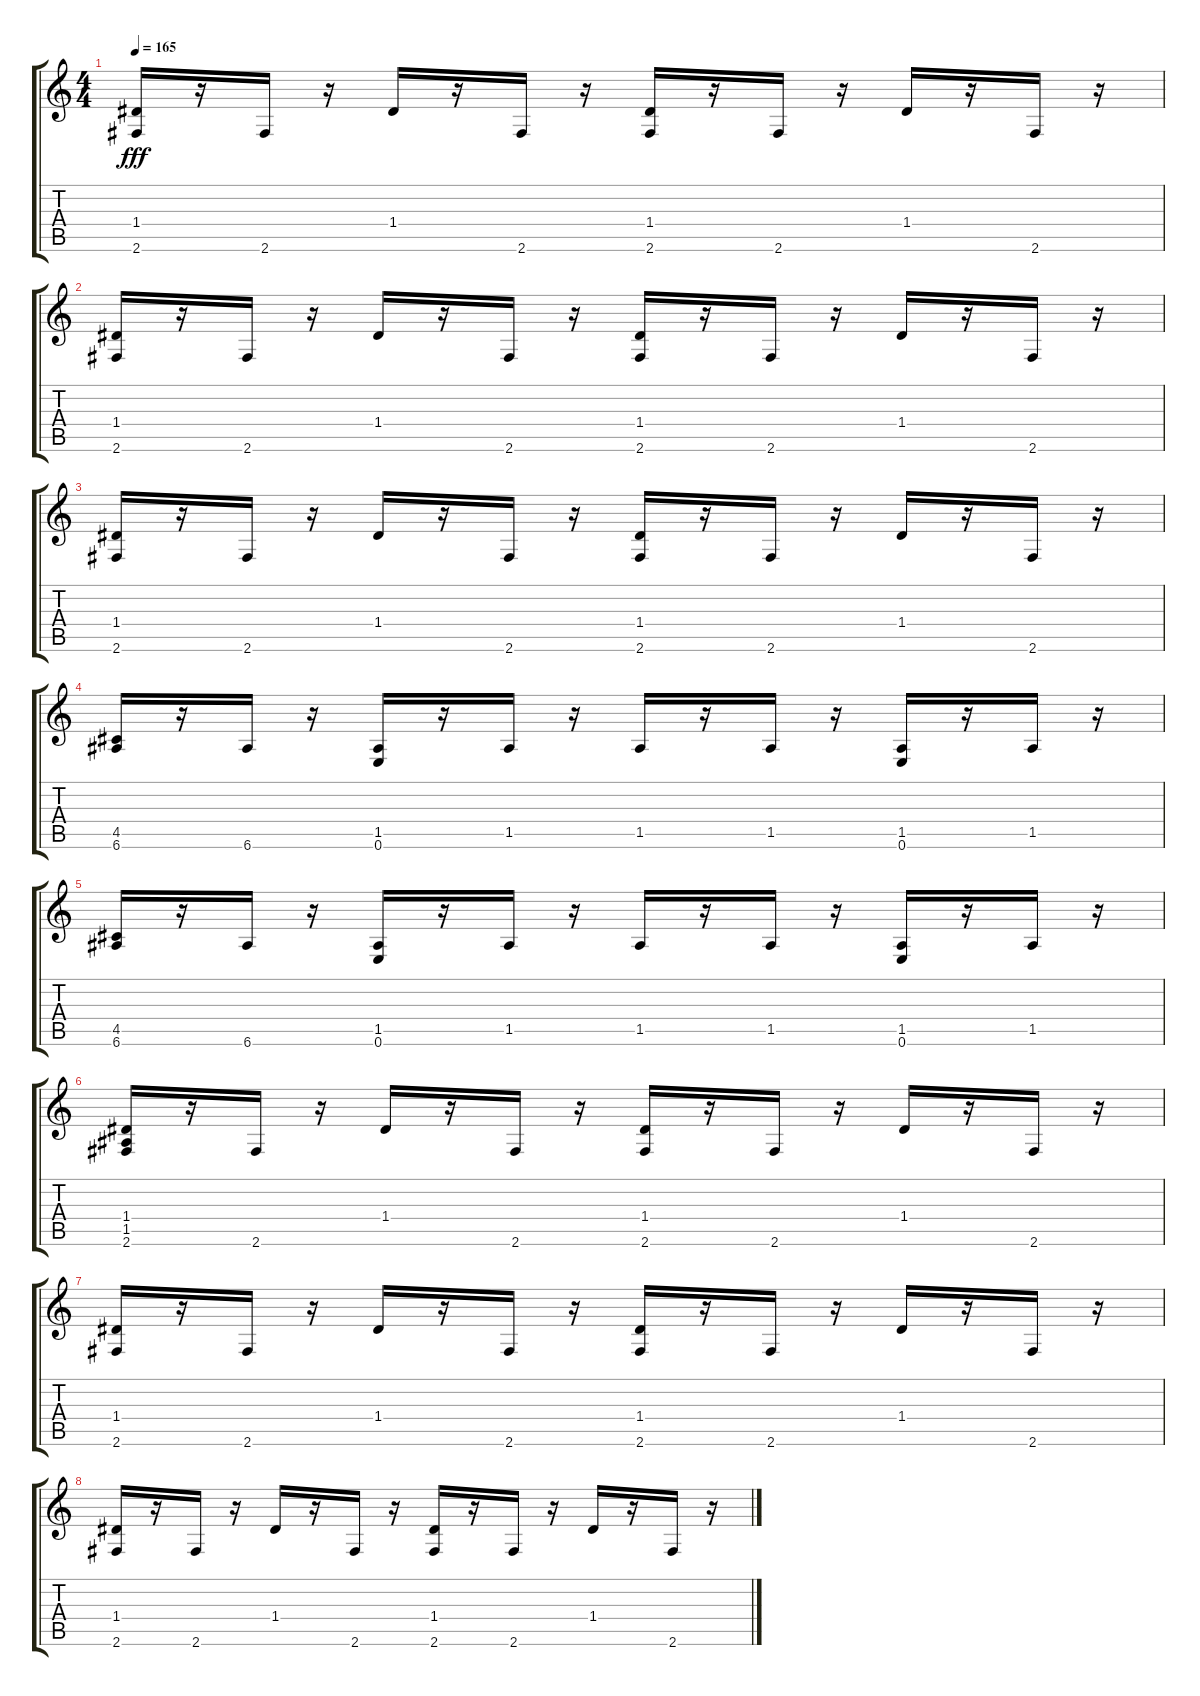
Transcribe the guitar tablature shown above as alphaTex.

\track "" {instrument acousticguitarnylon}
\staff {score tabs}
\tuning (E4 B3 G3 D3 A2 E2) {hide}
\ts (4 4)
\tempo 165
\clef g2
\ks c
(1.4 2.6).16{dy fff} r.16 2.6.16 r.16 1.4.16 r.16 2.6.16 r.16 (1.4 2.6).16 r.16 2.6.16 r.16 1.4.16 r.16 2.6.16 r.16 |
(1.4 2.6).16 r.16 2.6.16 r.16 1.4.16 r.16 2.6.16 r.16 (1.4 2.6).16 r.16 2.6.16 r.16 1.4.16 r.16 2.6.16 r.16 |
(1.4 2.6).16 r.16 2.6.16 r.16 1.4.16 r.16 2.6.16 r.16 (1.4 2.6).16 r.16 2.6.16 r.16 1.4.16 r.16 2.6.16 r.16 |
(4.5 6.6).16 r.16 6.6.16 r.16 (1.5 0.6).16 r.16 1.5.16 r.16 1.5.16 r.16 1.5.16 r.16 (1.5 0.6).16 r.16 1.5.16 r.16 |
(4.5 6.6).16 r.16 6.6.16 r.16 (1.5 0.6).16 r.16 1.5.16 r.16 1.5.16 r.16 1.5.16 r.16 (1.5 0.6).16 r.16 1.5.16 r.16 |
(1.4 1.5 2.6).16 r.16 2.6.16 r.16 1.4.16 r.16 2.6.16 r.16 (1.4 2.6).16 r.16 2.6.16 r.16 1.4.16 r.16 2.6.16 r.16 |
(1.4 2.6).16 r.16 2.6.16 r.16 1.4.16 r.16 2.6.16 r.16 (1.4 2.6).16 r.16 2.6.16 r.16 1.4.16 r.16 2.6.16 r.16 |
(1.4 2.6).16 r.16 2.6.16 r.16 1.4.16 r.16 2.6.16 r.16 (1.4 2.6).16 r.16 2.6.16 r.16 1.4.16 r.16 2.6.16 r.16
